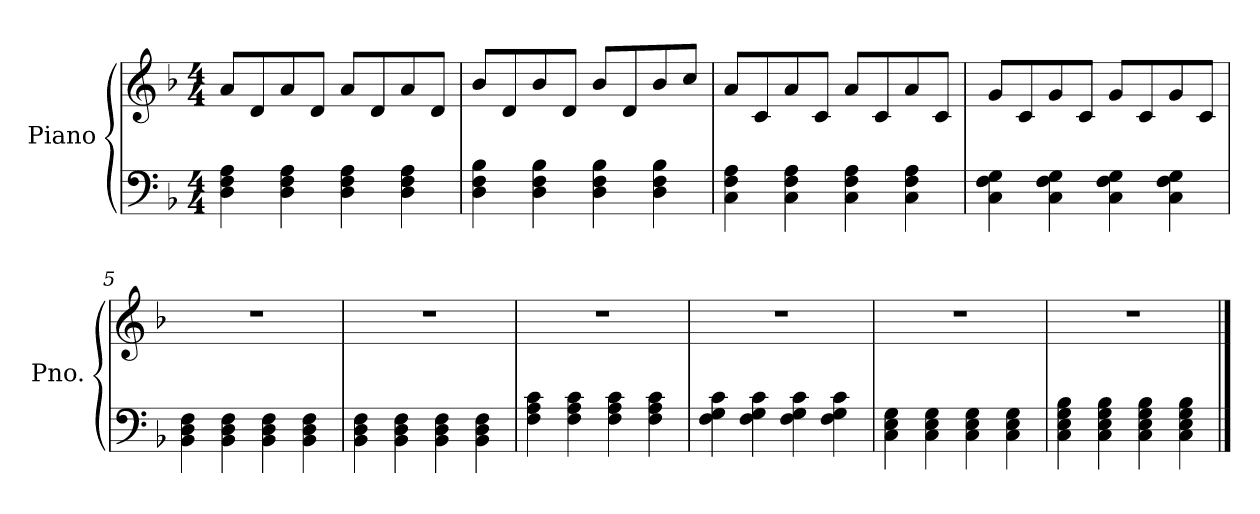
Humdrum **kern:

**kern	**kern
*part1	*part1
*staff2	*staff1
*I"Piano	*
*I'Pno.	*
*clefF4	*clefG2
*k[b-]	*k[b-]
*M4/4	*M4/4
*MM74	*MM74
=1	=1
4D\ 4F\ 4A\	8a/L
.	8d/
4D\ 4F\ 4A\	8a/
.	8d/J
4D\ 4F\ 4A\	8a/L
.	8d/
4D\ 4F\ 4A\	8a/
.	8d/J
=2	=2
4D\ 4F\ 4B-\	8b-/L
.	8d/
4D\ 4F\ 4B-\	8b-/
.	8d/J
4D\ 4F\ 4B-\	8b-/L
.	8d/
4D\ 4F\ 4B-\	8b-/
.	8cc/J
=3	=3
4C\ 4F\ 4A\	8a/L
.	8c/
4C\ 4F\ 4A\	8a/
.	8c/J
4C\ 4F\ 4A\	8a/L
.	8c/
4C\ 4F\ 4A\	8a/
.	8c/J
=4	=4
4C\ 4F\ 4G\	8g/L
.	8c/
4C\ 4F\ 4G\	8g/
.	8c/J
4C\ 4F\ 4G\	8g/L
.	8c/
4C\ 4F\ 4G\	8g/
.	8c/J
!!LO:LB:g=z
=5	=5
4BB-\ 4D\ 4F\	1r
4BB-\ 4D\ 4F\	.
4BB-\ 4D\ 4F\	.
4BB-\ 4D\ 4F\	.
=6	=6
4BB-\ 4D\ 4F\	1r
4BB-\ 4D\ 4F\	.
4BB-\ 4D\ 4F\	.
4BB-\ 4D\ 4F\	.
=7	=7
4F\ 4A\ 4c\	1r
4F\ 4A\ 4c\	.
4F\ 4A\ 4c\	.
4F\ 4A\ 4c\	.
=8	=8
4F\ 4G\ 4c\	1r
4F\ 4G\ 4c\	.
4F\ 4G\ 4c\	.
4F\ 4G\ 4c\	.
!!LO:LB:g=z
=9	=9
4C\ 4E\ 4G\	1r
4C\ 4E\ 4G\	.
4C\ 4E\ 4G\	.
4C\ 4E\ 4G\	.
=10	=10
4C\ 4E\ 4G\ 4B-\	1r
4C\ 4E\ 4G\ 4B-\	.
4C\ 4E\ 4G\ 4B-\	.
4C\ 4E\ 4G\ 4B-\	.
==	==
*-	*-
